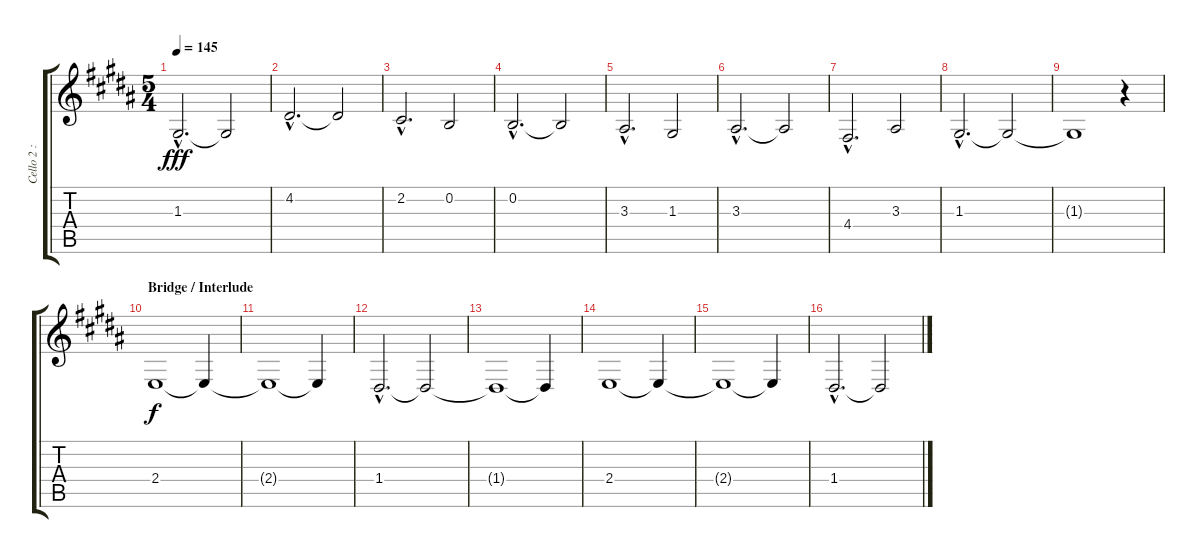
\track ("Cello 2 : Rhythm" "Cello 2 : ") {instrument cello}
\staff {score tabs}
\tuning (E4 B3 G3 D3 A2 E2) {hide}
\ts (5 4)
\tempo 145
\clef g2
\ks b
1.3{hac t}.2{d dy fff} 1.3{t}.2 |
4.2{hac}.2{d} 4.2{t}.2 |
2.2{hac}.2{d} 0.2.2 |
0.2{hac}.2{d} 0.2{t}.2 |
3.3{hac}.2{d} 1.3.2 |
3.3{hac}.2{d} 3.3{t}.2 |
4.4{hac}.2{d} 3.3.2 |
1.3{hac}.2{d} 1.3{t}.2 |
1.3{t}.1{volume 0} r.4 |
\section ("" "Bridge / Interlude")
2.4.1{dy f volume 9} 2.4{t}.4 |
2.4{t}.1 2.4{t}.4 |
1.4{hac}.2{d} 1.4{t}.2 |
1.4{t}.1 1.4{t}.4 |
2.4.1 2.4{t}.4 |
2.4{t}.1 2.4{t}.4 |
1.4{hac}.2{d} 1.4{t}.2
